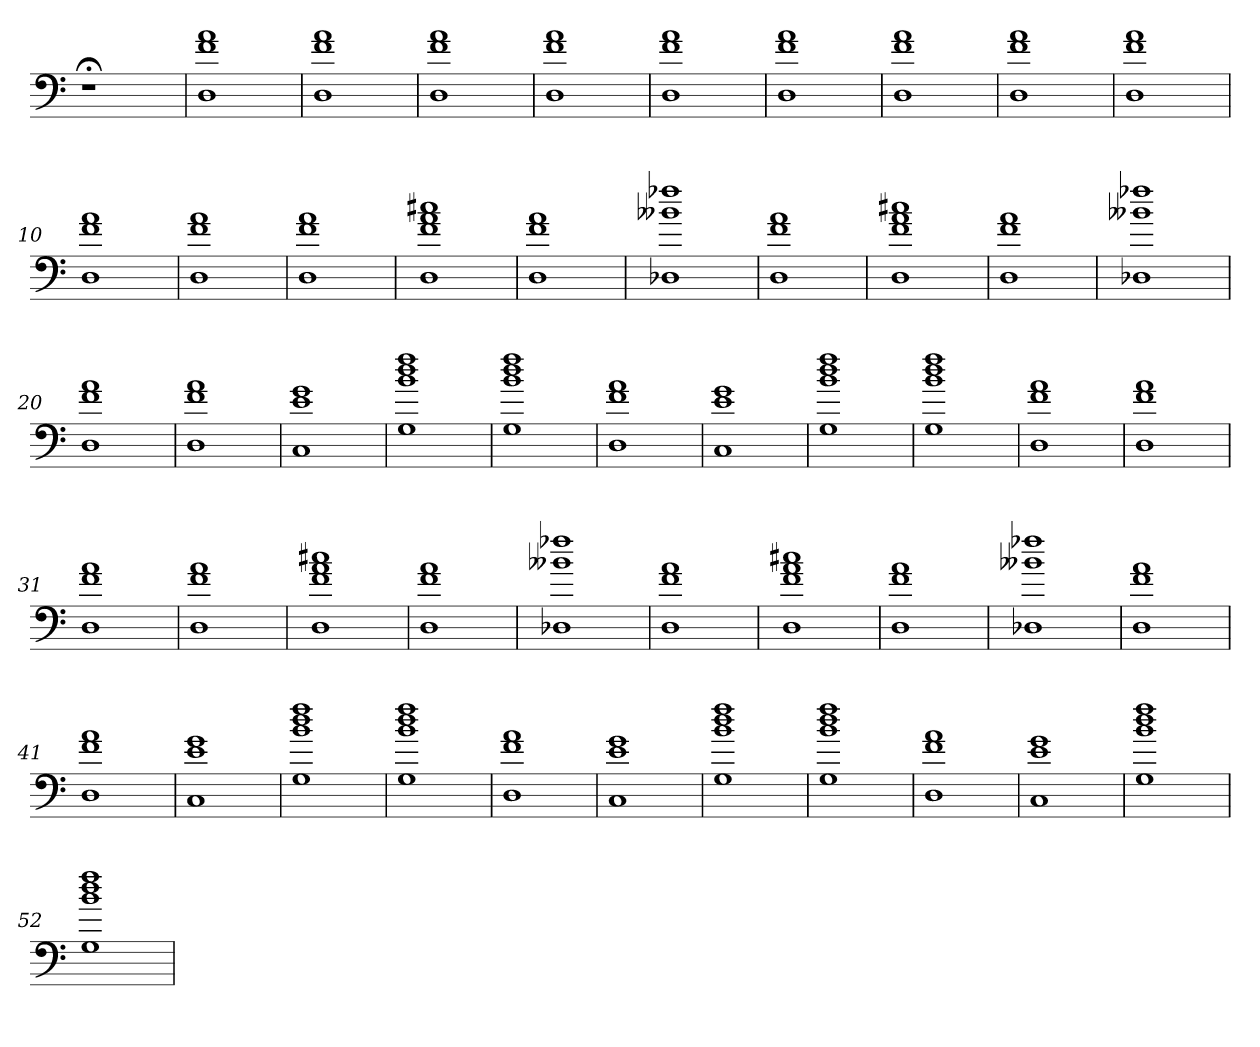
**kern
*part1
*staff1
=
1r;<
=1
1D 1f 1a
=2
1D 1f 1a
=3
1D 1f 1a
=4
1D 1f 1a
=5
1D 1f 1a
=6
1D 1f 1a
=7
1D 1f 1a
=8
1D 1f 1a
=9
1D 1f 1a
=10
1D 1f 1a
=11
1D 1f 1a
=12
1D 1f 1a
=13
1D 1f 1a 1cc#X
=14
1D 1f 1a
=15
1D-X 1b--X 1ff-X
=16
1D 1f 1a
=17
1D 1f 1a 1cc#X
=18
1D 1f 1a
=19
1D-X 1b--X 1ff-X
=20
1D 1f 1a
=21
1D 1f 1a
=22
1C 1e 1g
=23
1G 1b 1dd 1ff
=24
1G 1b 1dd 1ff
=25
1D 1f 1a
=26
1C 1e 1g
=27
1G 1b 1dd 1ff
=28
1G 1b 1dd 1ff
=29
1D 1f 1a
=30
1D 1f 1a
=31
1D 1f 1a
=32
1D 1f 1a
=33
1D 1f 1a 1cc#X
=34
1D 1f 1a
=35
1D-X 1b--X 1ff-X
=36
1D 1f 1a
=37
1D 1f 1a 1cc#X
=38
1D 1f 1a
=39
1D-X 1b--X 1ff-X
=40
1D 1f 1a
=41
1D 1f 1a
=42
1C 1e 1g
=43
1G 1b 1dd 1ff
=44
1G 1b 1dd 1ff
=45
1D 1f 1a
=46
1C 1e 1g
=47
1G 1b 1dd 1ff
=48
1G 1b 1dd 1ff
=49
1D 1f 1a
=50
1C 1e 1g
=51
1G 1b 1dd 1ff
=52
1G 1b 1dd 1ff
=
*-
